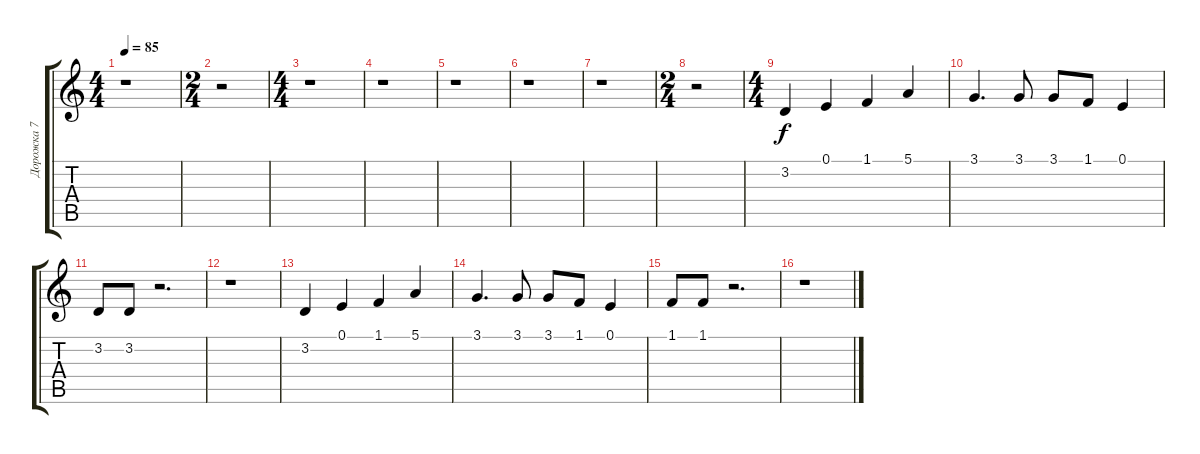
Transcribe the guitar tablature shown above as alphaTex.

\track ("Дорожка 7" "Дорожка 7") {instrument fx5brightness}
\staff {score tabs}
\tuning (E4 B3 G3 D3 A2 E2) {hide}
\ts (4 4)
\tempo 85
\clef g2
\ks c
r.1{dy f} |
\ts (2 4)
r.2 |
\ts (4 4)
r.1 |
r.1 |
r.1 |
r.1 |
r.1 |
\ts (2 4)
r.2 |
\ts (4 4)
3.2.4 0.1.4 1.1.4 5.1.4 |
3.1.4{d} 3.1.8 3.1.8 1.1.8 0.1.4 |
3.2.8 3.2.8 r.2{d} |
r.1 |
3.2.4 0.1.4 1.1.4 5.1.4 |
3.1.4{d} 3.1.8 3.1.8 1.1.8 0.1.4 |
1.1.8 1.1.8 r.2{d} |
r.1
